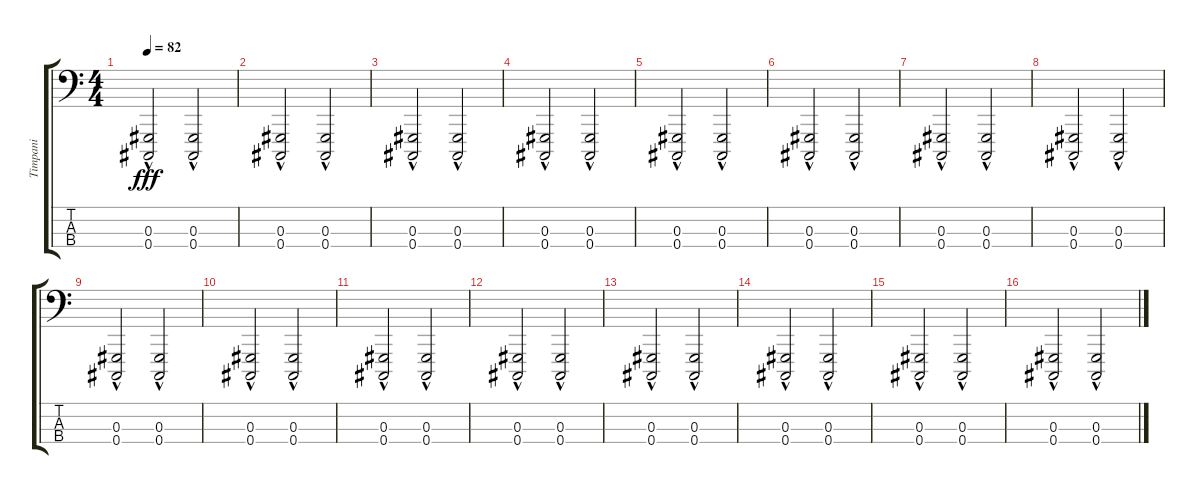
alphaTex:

\track ("Timpani" "Timpani") {instrument timpani}
\staff {score tabs}
\tuning (Gb2 Db2 Ab1 Db1) {hide}
\ts (4 4)
\tempo 82
\clef f4
\ks c
(0.3{hac} 0.4{hac}).2{dy fff} (0.3{hac} 0.4{hac}).2 |
(0.3{hac} 0.4{hac}).2 (0.3{hac} 0.4{hac}).2 |
(0.3{hac} 0.4{hac}).2 (0.3{hac} 0.4{hac}).2 |
(0.3{hac} 0.4{hac}).2 (0.3{hac} 0.4{hac}).2 |
(0.3{hac} 0.4{hac}).2 (0.3{hac} 0.4{hac}).2 |
(0.3{hac} 0.4{hac}).2 (0.3{hac} 0.4{hac}).2 |
(0.3{hac} 0.4{hac}).2 (0.3{hac} 0.4{hac}).2 |
(0.3{hac} 0.4{hac}).2 (0.3{hac} 0.4{hac}).2 |
(0.3{hac} 0.4{hac}).2 (0.3{hac} 0.4{hac}).2 |
(0.3{hac} 0.4{hac}).2 (0.3{hac} 0.4{hac}).2 |
(0.3{hac} 0.4{hac}).2 (0.3{hac} 0.4{hac}).2 |
(0.3{hac} 0.4{hac}).2 (0.3{hac} 0.4{hac}).2 |
(0.3{hac} 0.4{hac}).2 (0.3{hac} 0.4{hac}).2 |
(0.3{hac} 0.4{hac}).2 (0.3{hac} 0.4{hac}).2 |
(0.3{hac} 0.4{hac}).2 (0.3{hac} 0.4{hac}).2 |
(0.3{hac} 0.4{hac}).2 (0.3{hac} 0.4{hac}).2
